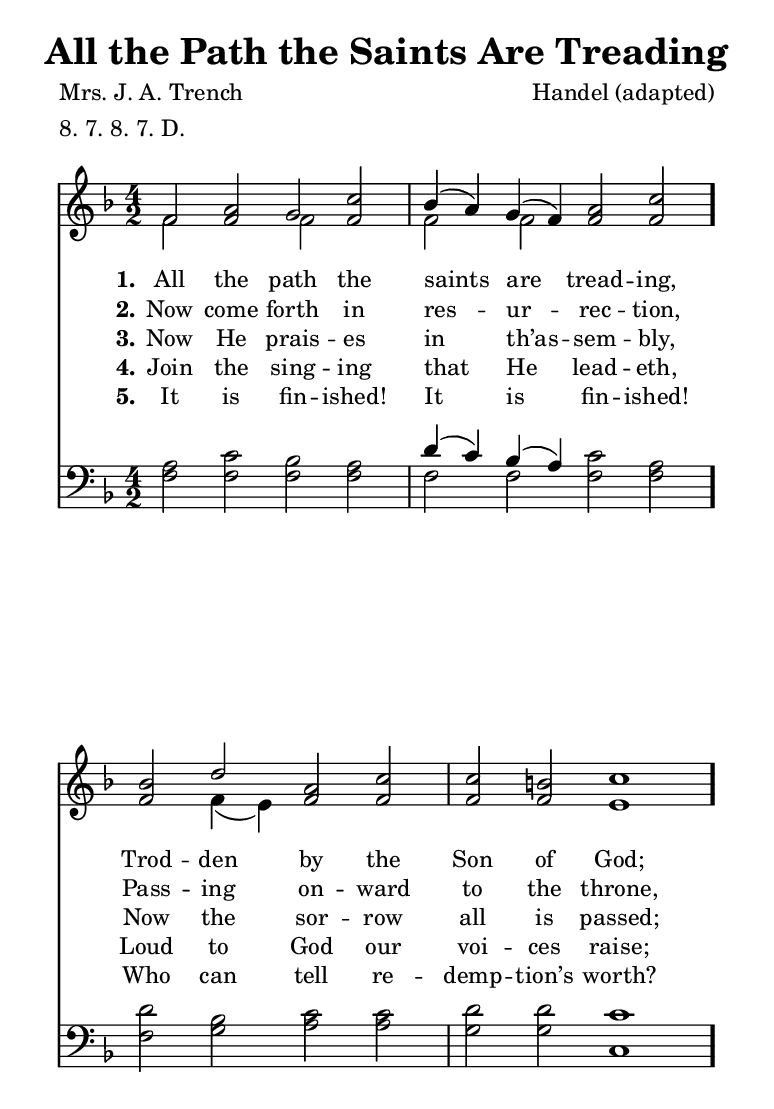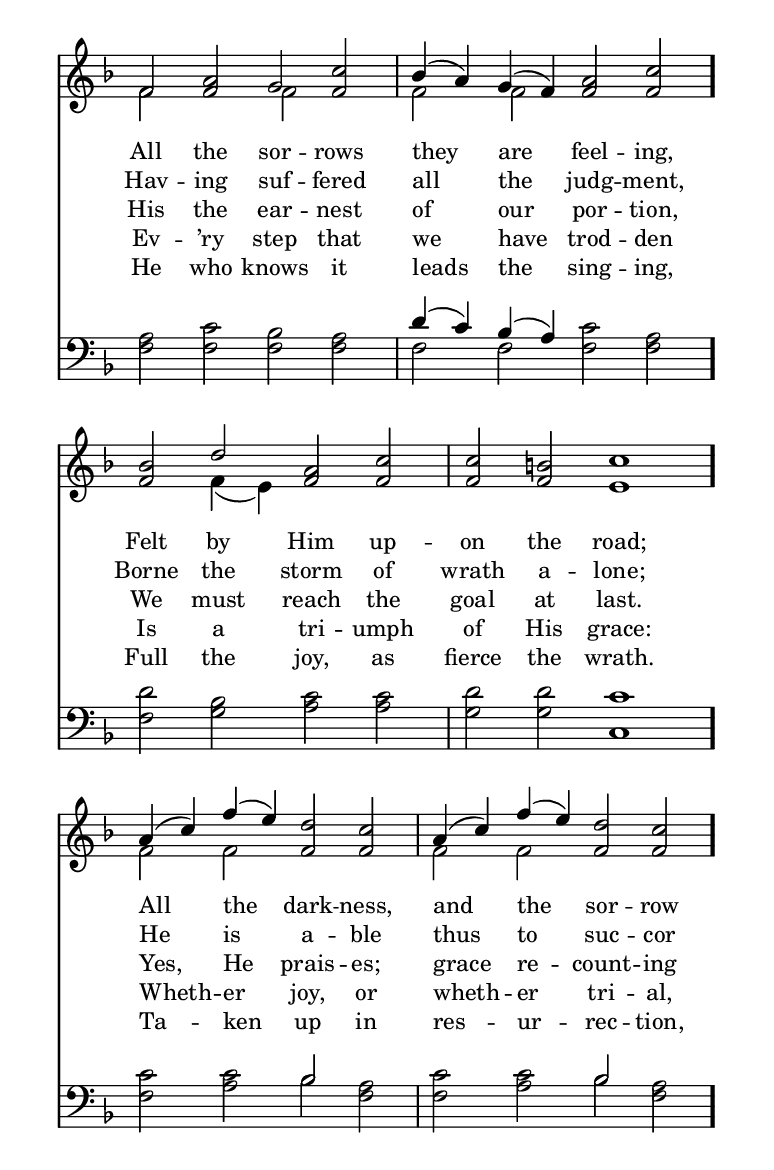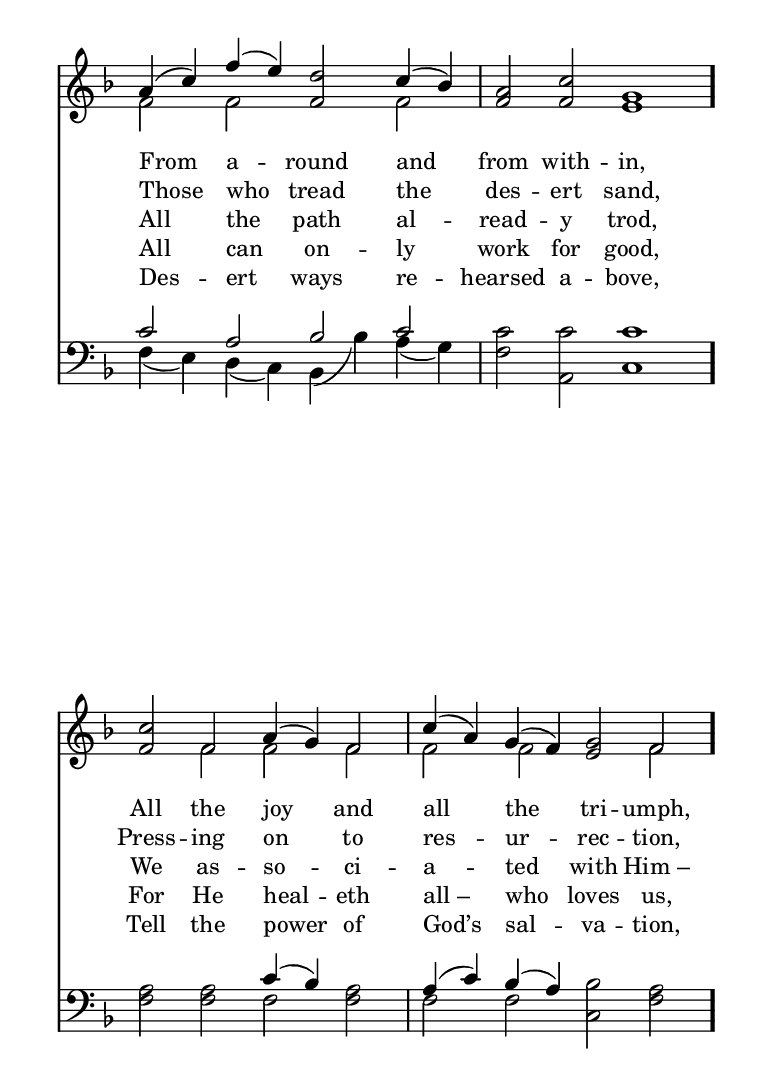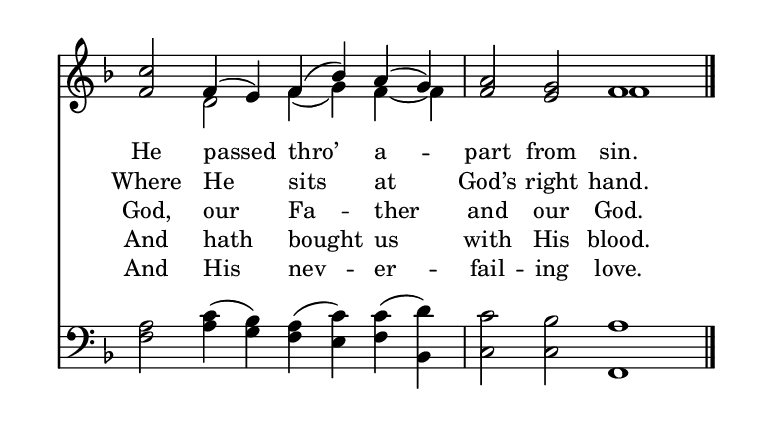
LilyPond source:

\include "common/global.ily"
\paper {
  \include "common/paper.ily"
}

\header{
  hymnnumber = "146"
  title = "All the Path the Saints Are Treading"
  tunename = ""
  meter = "8. 7. 8. 7. D."
  poet = "Mrs. J. A. Trench"
  composer = "Handel (adapted)"
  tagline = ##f
}

% for fermata in MIDI
ta = { \tempo 2=80 }
tb = { \tempo 2=40 }

global = {
  \include "common/overrides.ily"
  \override Staff.TimeSignature.style = #'numbered
  \time 4/2
  \override Score.MetronomeMark.transparent = ##t % hide all fermata changes too
  \ta
  \key f \major
  \autoBeamOff
}

notesSoprano = {
\global
\relative c' {

  f2 a g c | bes4( a) g( f) a2 c |
  bes d a c | c b c1

  f,2 a g c | bes4( a) g( f) a2 c |
  bes d a c | c b c1

  a4( c) f( e) d2 c | a4( c) f( e) d2 c |
  a4( c) f( e) d2 c4( bes) | a2 c g1

  c2 f, a4( g) f2 | c'4( a) g( f) g2 f |
  c'2 f,4( e) f( bes) a( g) | a2 g f1

  \bar "|."

}
}

notesAlto = {
\global
\relative e' {

  f2 f f f | f f f f |
  f f4( e) f2 f | f f e1 |

  f2 f f f | f f f f |
  f f4( e) f2 f | f f e1 |

  f2 f f f | f f f f |
  f f f f | f f e1 |

  f2 f f f | f f e f |
  f d f4( g) f ~ f | f2 e f1 |

}
}

notesTenor = {
\global
\relative a {

  a2 c bes a | d4( c) bes( a) c2 a |
  d bes c c | d d c1

  a2 c bes a | d4( c) bes( a) c2 a |
  d bes c c | d d c1

  c2 c bes a | c c bes a |
  c a bes c | c c c1

  a2 a c4( bes) a2 | a4( c) bes( a) bes2 a
  a c4( bes) a( c) c( d) | c2 bes2 a1

}
}

notesBass = {
\global
\relative f {

  f2 f f f | f f f f |
  f g a a | g g c,1

  f2 f f f | f f f f |
  f g a a | g g c,1

  f2 a bes f | f a bes f |
  f4( e) d( c) bes( bes') a( g) | f2 a, c1

  f2 f f f | f f c f |
  f a4( g) f( e) f( bes,) | c2 c f,1

}
}

wordsA = \lyricmode {
\set stanza = "1."

All the path the saints are tread -- ing, \bar "."
Trod -- den by the Son of God; \bar "."
All the sor -- rows they are feel -- ing, \bar "."
Felt by Him up -- on the road; \bar "."
All the dark -- ness, and the sor -- row \bar "."
From a -- round and from with -- in, \bar "."
All the joy and all the tri -- umph, \bar "."
He passed thro’ a -- part from sin. \bar "."

}

wordsB = \lyricmode {
\set stanza = "2."

Now come forth in res -- ur -- rec -- tion,
Pass -- ing on -- ward to the throne,
Hav -- ing suf -- fered all the judg -- ment,
Borne the storm of wrath a -- lone;
He is a -- ble thus to suc -- cor
Those who tread the des -- ert sand,
Press -- ing on to res -- ur -- rec -- tion,
Where He sits at God’s right hand.

}

wordsC = \lyricmode {
\set stanza = "3."

Now He prais -- es in th’as -- sem -- bly,
Now the sor -- row all is passed;
His the ear -- nest of our por -- tion,
We must reach the goal at last.
Yes, He prais -- es; grace re -- count -- ing
All the path al -- read -- y trod,
We as -- so -- ci -- a -- ted with Him_–
God, our Fa -- ther and our God.

}

wordsD = \lyricmode {
\set stanza = "4."

Join the sing -- ing that He lead -- eth,
Loud to God our voi -- ces raise;
Ev -- ’ry step that we have trod -- den
Is a tri -- umph of His grace:
Wheth -- er joy, or wheth -- er tri -- al,
All can on -- ly work for good,
For He heal -- eth all_– who loves us,
And hath bought us with His blood.

}

wordsE = \lyricmode {
\set stanza = "5."

It is fin -- ished! It is fin -- ished!
Who can tell re -- demp -- tion’s worth?
He who knows it leads the sing -- ing,
Full the joy, as fierce the wrath.
Ta -- ken up in res -- ur -- rec -- tion,
Des -- ert ways re -- hearsed a -- bove,
Tell the power of God’s sal -- va -- tion,
And His nev -- er -- fail -- ing love.

}

\score {
  \context ChoirStaff <<
    \context Staff = upper <<
      \set Staff.autoBeaming = ##f
      \set ChoirStaff.systemStartDelimiter = #'SystemStartBar
      \set ChoirStaff.printPartCombineTexts = ##f
      \partcombine #'(2 . 11) \notesSoprano \notesAlto
      \context NullVoice = sopranos { \voiceOne << \notesSoprano >> }
      \context Lyrics = one   \lyricsto sopranos \wordsA
      \context Lyrics = two   \lyricsto sopranos \wordsB
      \context Lyrics = three \lyricsto sopranos \wordsC
      \context Lyrics = four  \lyricsto sopranos \wordsD
      \context Lyrics = five  \lyricsto sopranos \wordsE
    >>
    \context Staff = men <<
      \set Staff.autoBeaming = ##f
      \clef bass
      \set ChoirStaff.printPartCombineTexts = ##f
      \partcombine #'(2 . 11) \notesTenor \notesBass
    >>
  >>
  \layout {
    \include "common/layout.ily"
  }
  \midi{
    \include "common/midi.ily"
  }
}

\version "2.19.49"  % necessary for upgrading to future LilyPond versions.

% vi:set et ts=2 sw=2 ai nocindent syntax=lilypond:
